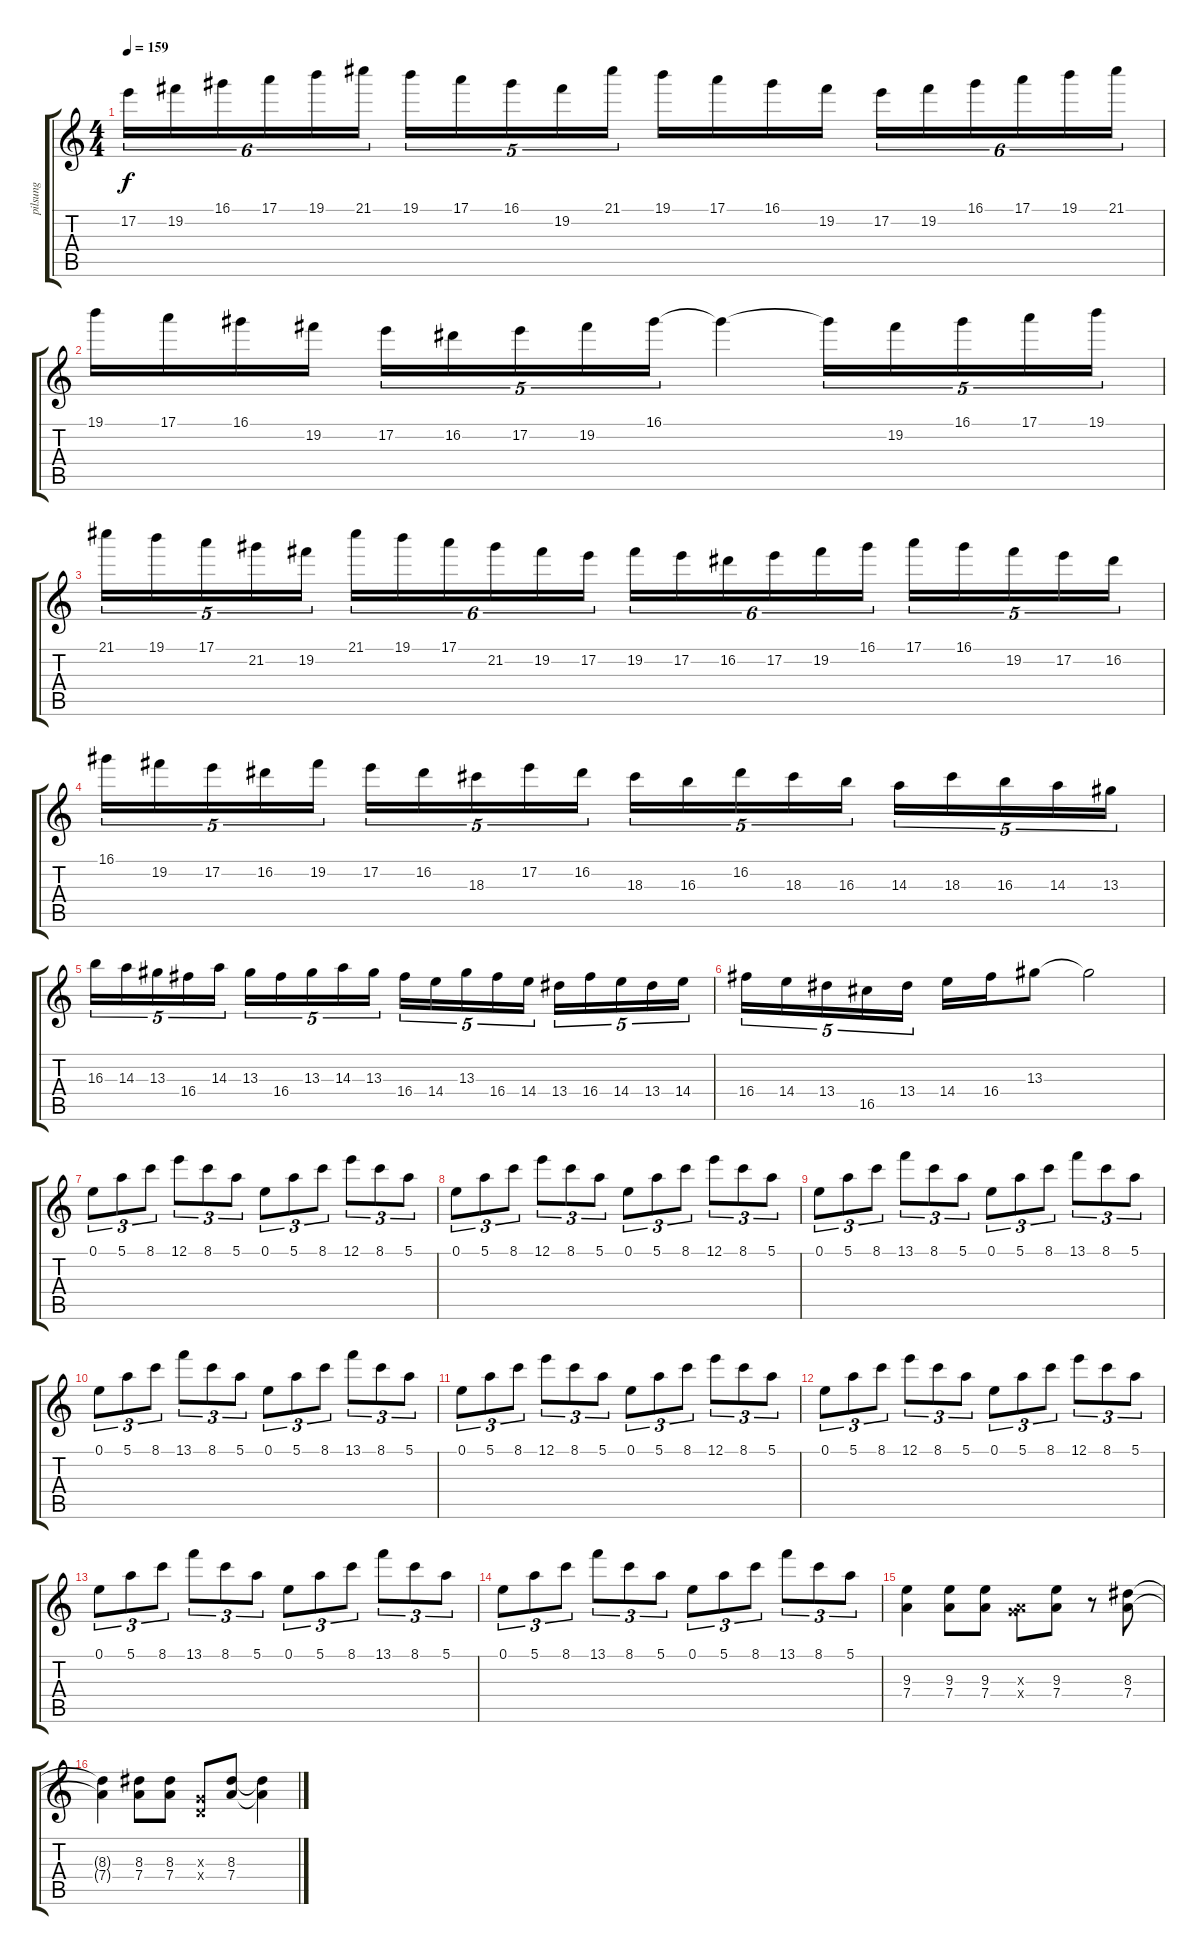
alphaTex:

\track ("pilsung" "pilsung") {instrument distortionguitar}
\staff {score tabs}
\tuning (E4 B3 G3 D3 A2 E2) {hide}
\ts (4 4)
\tempo 159
\clef g2
\ks c
17.2.16{tu (6 4) dy f} 19.2.16{tu (6 4)} 16.1.16{tu (6 4)} 17.1.16{tu (6 4)} 19.1.16{tu (6 4)} 21.1.16{tu (6 4)} 19.1.16{tu (5 4)} 17.1.16{tu (5 4)} 16.1.16{tu (5 4)} 19.2.16{tu (5 4)} 21.1.16{tu (5 4)} 19.1.16 17.1.16 16.1.16 19.2.16 17.2.16{tu (6 4)} 19.2.16{tu (6 4)} 16.1.16{tu (6 4)} 17.1.16{tu (6 4)} 19.1.16{tu (6 4)} 21.1.16{tu (6 4)} |
19.1.16 17.1.16 16.1.16 19.2.16 17.2.16{tu (5 4)} 16.2.16{tu (5 4)} 17.2.16{tu (5 4)} 19.2.16{tu (5 4)} 16.1.16{tu (5 4)} 16.1{t}.4 16.1{t}.16{tu (5 4)} 19.2.16{tu (5 4)} 16.1.16{tu (5 4)} 17.1.16{tu (5 4)} 19.1.16{tu (5 4)} |
21.1.16{tu (5 4)} 19.1.16{tu (5 4)} 17.1.16{tu (5 4)} 21.2.16{tu (5 4)} 19.2.16{tu (5 4)} 21.1.16{tu (6 4)} 19.1.16{tu (6 4)} 17.1.16{tu (6 4)} 21.2.16{tu (6 4)} 19.2.16{tu (6 4)} 17.2.16{tu (6 4)} 19.2.16{tu (6 4)} 17.2.16{tu (6 4)} 16.2.16{tu (6 4)} 17.2.16{tu (6 4)} 19.2.16{tu (6 4)} 16.1.16{tu (6 4)} 17.1.16{tu (5 4)} 16.1.16{tu (5 4)} 19.2.16{tu (5 4)} 17.2.16{tu (5 4)} 16.2.16{tu (5 4)} |
16.1.16{tu (5 4)} 19.2.16{tu (5 4)} 17.2.16{tu (5 4)} 16.2.16{tu (5 4)} 19.2.16{tu (5 4)} 17.2.16{tu (5 4)} 16.2.16{tu (5 4)} 18.3.16{tu (5 4)} 17.2.16{tu (5 4)} 16.2.16{tu (5 4)} 18.3.16{tu (5 4)} 16.3.16{tu (5 4)} 16.2.16{tu (5 4)} 18.3.16{tu (5 4)} 16.3.16{tu (5 4)} 14.3.16{tu (5 4)} 18.3.16{tu (5 4)} 16.3.16{tu (5 4)} 14.3.16{tu (5 4)} 13.3.16{tu (5 4)} |
16.3.16{tu (5 4)} 14.3.16{tu (5 4)} 13.3.16{tu (5 4)} 16.4.16{tu (5 4)} 14.3.16{tu (5 4)} 13.3.16{tu (5 4)} 16.4.16{tu (5 4)} 13.3.16{tu (5 4)} 14.3.16{tu (5 4)} 13.3.16{tu (5 4)} 16.4.16{tu (5 4)} 14.4.16{tu (5 4)} 13.3.16{tu (5 4)} 16.4.16{tu (5 4)} 14.4.16{tu (5 4)} 13.4.16{tu (5 4)} 16.4.16{tu (5 4)} 14.4.16{tu (5 4)} 13.4.16{tu (5 4)} 14.4.16{tu (5 4)} |
16.4.16{tu (5 4)} 14.4.16{tu (5 4)} 13.4.16{tu (5 4)} 16.5.16{tu (5 4)} 13.4.16{tu (5 4)} 14.4.16 16.4.16 13.3.8 13.3{t}.2 |
0.1.8{tu (3 2)} 5.1.8{tu (3 2)} 8.1.8{tu (3 2)} 12.1.8{tu (3 2)} 8.1.8{tu (3 2)} 5.1.8{tu (3 2)} 0.1.8{tu (3 2)} 5.1.8{tu (3 2)} 8.1.8{tu (3 2)} 12.1.8{tu (3 2)} 8.1.8{tu (3 2)} 5.1.8{tu (3 2)} |
0.1.8{tu (3 2)} 5.1.8{tu (3 2)} 8.1.8{tu (3 2)} 12.1.8{tu (3 2)} 8.1.8{tu (3 2)} 5.1.8{tu (3 2)} 0.1.8{tu (3 2)} 5.1.8{tu (3 2)} 8.1.8{tu (3 2)} 12.1.8{tu (3 2)} 8.1.8{tu (3 2)} 5.1.8{tu (3 2)} |
0.1.8{tu (3 2)} 5.1.8{tu (3 2)} 8.1.8{tu (3 2)} 13.1.8{tu (3 2)} 8.1.8{tu (3 2)} 5.1.8{tu (3 2)} 0.1.8{tu (3 2)} 5.1.8{tu (3 2)} 8.1.8{tu (3 2)} 13.1.8{tu (3 2)} 8.1.8{tu (3 2)} 5.1.8{tu (3 2)} |
0.1.8{tu (3 2)} 5.1.8{tu (3 2)} 8.1.8{tu (3 2)} 13.1.8{tu (3 2)} 8.1.8{tu (3 2)} 5.1.8{tu (3 2)} 0.1.8{tu (3 2)} 5.1.8{tu (3 2)} 8.1.8{tu (3 2)} 13.1.8{tu (3 2)} 8.1.8{tu (3 2)} 5.1.8{tu (3 2)} |
0.1.8{tu (3 2)} 5.1.8{tu (3 2)} 8.1.8{tu (3 2)} 12.1.8{tu (3 2)} 8.1.8{tu (3 2)} 5.1.8{tu (3 2)} 0.1.8{tu (3 2)} 5.1.8{tu (3 2)} 8.1.8{tu (3 2)} 12.1.8{tu (3 2)} 8.1.8{tu (3 2)} 5.1.8{tu (3 2)} |
0.1.8{tu (3 2)} 5.1.8{tu (3 2)} 8.1.8{tu (3 2)} 12.1.8{tu (3 2)} 8.1.8{tu (3 2)} 5.1.8{tu (3 2)} 0.1.8{tu (3 2)} 5.1.8{tu (3 2)} 8.1.8{tu (3 2)} 12.1.8{tu (3 2)} 8.1.8{tu (3 2)} 5.1.8{tu (3 2)} |
0.1.8{tu (3 2)} 5.1.8{tu (3 2)} 8.1.8{tu (3 2)} 13.1.8{tu (3 2)} 8.1.8{tu (3 2)} 5.1.8{tu (3 2)} 0.1.8{tu (3 2)} 5.1.8{tu (3 2)} 8.1.8{tu (3 2)} 13.1.8{tu (3 2)} 8.1.8{tu (3 2)} 5.1.8{tu (3 2)} |
0.1.8{tu (3 2)} 5.1.8{tu (3 2)} 8.1.8{tu (3 2)} 13.1.8{tu (3 2)} 8.1.8{tu (3 2)} 5.1.8{tu (3 2)} 0.1.8{tu (3 2)} 5.1.8{tu (3 2)} 8.1.8{tu (3 2)} 13.1.8{tu (3 2)} 8.1.8{tu (3 2)} 5.1.8{tu (3 2)} |
(9.3 7.4).4 (9.3 7.4).8 (9.3 7.4).8 (0.3{x} 7.4{x}).8 (9.3 7.4).8 r.8 (8.3 7.4).8 |
(8.3{t} 7.4{t}).4 (8.3 7.4).8 (8.3 7.4).8 (0.3{x} 0.4{x}).8 (8.3 7.4).8 (8.3{t} 7.4{t}).4
